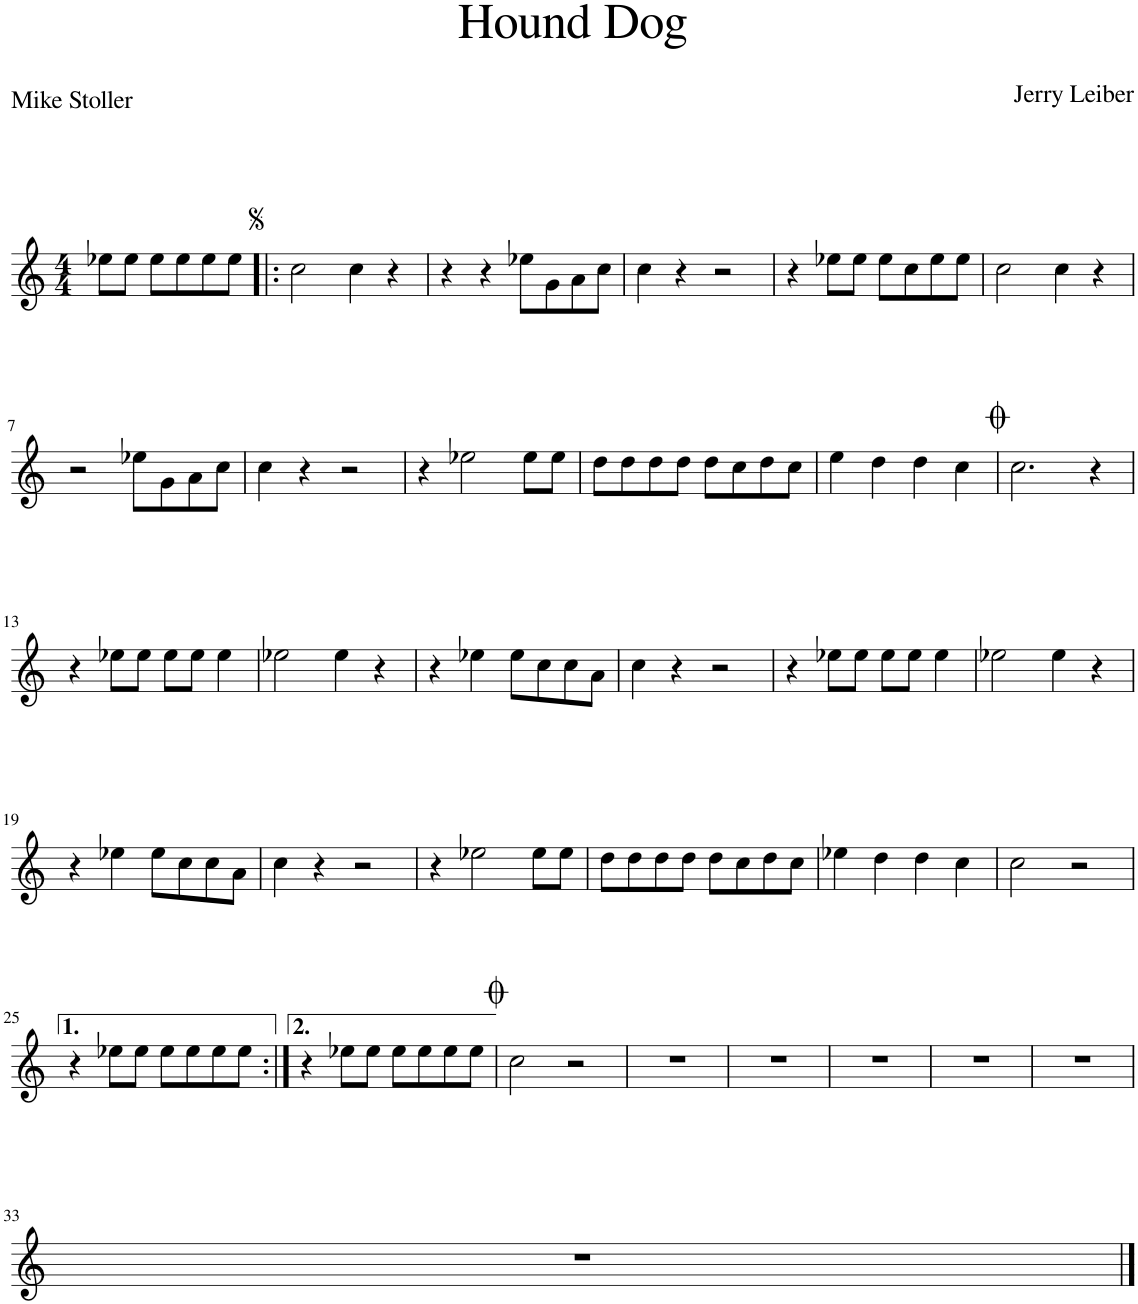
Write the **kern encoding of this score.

**kern
*part1
*staff1
*I"Piano
*I'Pno.
*clefG2
*k[]
*M4/4
=1
8ee-X\L
8ee-\J
8ee-\L
8ee-\
8ee-\
8ee-\J
=2!|:
2cc\
4cc\
4r
=3
4r
4r
8ee-X\L
8g\
8a\
8cc\J
=4
4cc\
4r
2r
=5
4r
8ee-X\L
8ee-\J
8ee-\L
8cc\
8ee-\
8ee-\J
=6
2cc\
4cc\
4r
!!LO:LB:g=z
=7
2r
8ee-X\L
8g\
8a\
8cc\J
=8
4cc\
4r
2r
=9
4r
2ee-X\
8ee-\L
8ee-\J
=10
8dd\L
8dd\
8dd\
8dd\J
8dd\L
8cc\
8dd\
8cc\J
=11
4ee\
4dd\
4dd\
4cc\
=12
2.cc\
4r
!!LO:LB:g=z
=13
4r
8ee-X\L
8ee-\J
8ee-\L
8ee-\J
4ee-\
=14
2ee-X\
4ee-\
4r
=15
4r
4ee-X\
8ee-\L
8cc\
8cc\
8a\J
=16
4cc\
4r
2r
=17
4r
8ee-X\L
8ee-\J
8ee-\L
8ee-\J
4ee-\
=18
2ee-X\
4ee-\
4r
!!LO:LB:g=z
=19
4r
4ee-X\
8ee-\L
8cc\
8cc\
8a\J
=20
4cc\
4r
2r
=21
4r
2ee-X\
8ee-\L
8ee-\J
=22
8dd\L
8dd\
8dd\
8dd\J
8dd\L
8cc\
8dd\
8cc\J
=23
4ee-X\
4dd\
4dd\
4cc\
=24
2cc\
2r
!!LO:LB:g=z
=25
4r
8ee-X\L
8ee-\J
8ee-\L
8ee-\
8ee-\
8ee-\J
=26:|!
4r
8ee-X\L
8ee-\J
8ee-\L
8ee-\
8ee-\
8ee-\J
=27
2cc\
2r
=28
1r
=29
1r
=30
1r
=31
1r
=32
1r
!!LO:LB:g=z
=33
1r
==
*-
